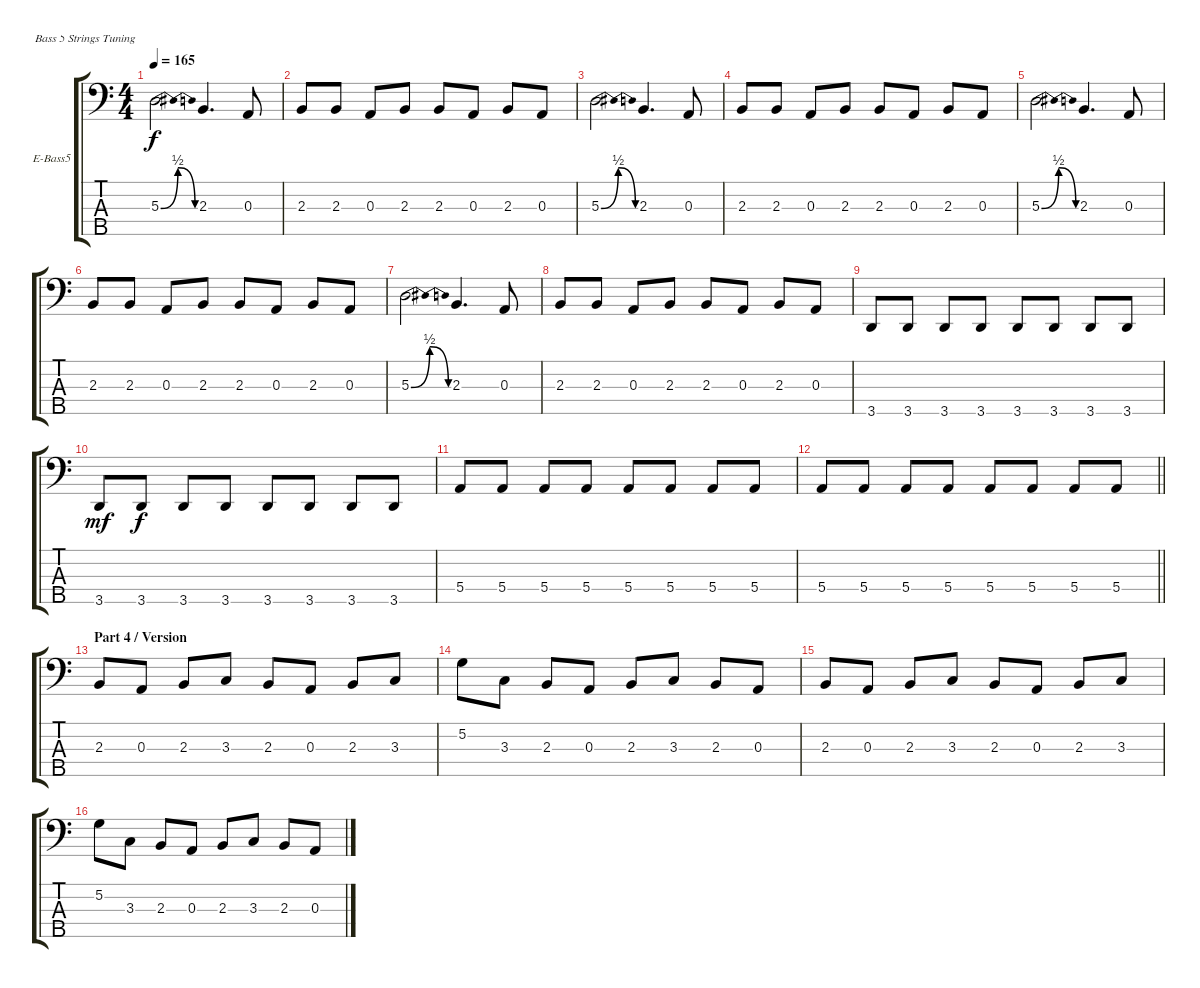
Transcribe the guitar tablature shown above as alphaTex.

\bracketExtendMode groupsimilarinstruments
\firstSystemTrackNameOrientation horizontal
\otherSystemsTrackNameOrientation horizontal
\track ("Bass" "E-Bass5") {instrument electricbassfinger}
\staff {score tabs}
\tuning (G2 D2 A1 E1 B0)
\ts (4 4)
\tempo 165
\clef f4
\scale
0.333333
\ks c
5.3{be (bendrelease 0 0 30 2 30 2 60 0)}.2{dy f} 2.3.4{d} 0.3.8 |
\scale
0.333333 2.3.8 2.3.8 0.3.8 2.3.8 2.3.8 0.3.8 2.3.8 0.3.8 |
\scale
0.333333 5.3{be (bendrelease 0 0 30 2 30 2 60 0)}.2 2.3.4{d} 0.3.8 |
\scale
0.333333 2.3.8 2.3.8 0.3.8 2.3.8 2.3.8 0.3.8 2.3.8 0.3.8 |
\scale
0.333333 5.3{be (bendrelease 0 0 30 2 30 2 60 0)}.2 2.3.4{d} 0.3.8 |
\scale
0.333333 2.3.8 2.3.8 0.3.8 2.3.8 2.3.8 0.3.8 2.3.8 0.3.8 |
\scale
0.333333 5.3{be (bendrelease 0 0 30 2 30 2 60 0)}.2 2.3.4{d} 0.3.8 |
\scale
0.333333 2.3.8 2.3.8 0.3.8 2.3.8 2.3.8 0.3.8 2.3.8 0.3.8 |
\scale
0.333333 3.5.8 3.5.8 3.5.8 3.5.8 3.5.8 3.5.8 3.5.8 3.5.8 |
\scale
0.333333 3.5.8{dy mf} 3.5.8{dy f} 3.5.8 3.5.8 3.5.8 3.5.8 3.5.8 3.5.8 |
\scale
0.333333 5.4.8 5.4.8 5.4.8 5.4.8 5.4.8 5.4.8 5.4.8 5.4.8 |
\scale
0.333333
\barLineRight lightlight
5.4.8 5.4.8 5.4.8 5.4.8 5.4.8 5.4.8 5.4.8 5.4.8 |
\section ("" "Part 4 / Version")
\scale
0.333333 2.3.8 0.3.8 2.3.8 3.3.8 2.3.8 0.3.8 2.3.8 3.3.8 |
\scale
0.333333 5.2.8 3.3.8 2.3.8 0.3.8 2.3.8 3.3.8 2.3.8 0.3.8 |
\scale
0.333333 2.3.8 0.3.8 2.3.8 3.3.8 2.3.8 0.3.8 2.3.8 3.3.8 |
\scale
0.333333 5.2.8 3.3.8 2.3.8 0.3.8 2.3.8 3.3.8 2.3.8 0.3.8
